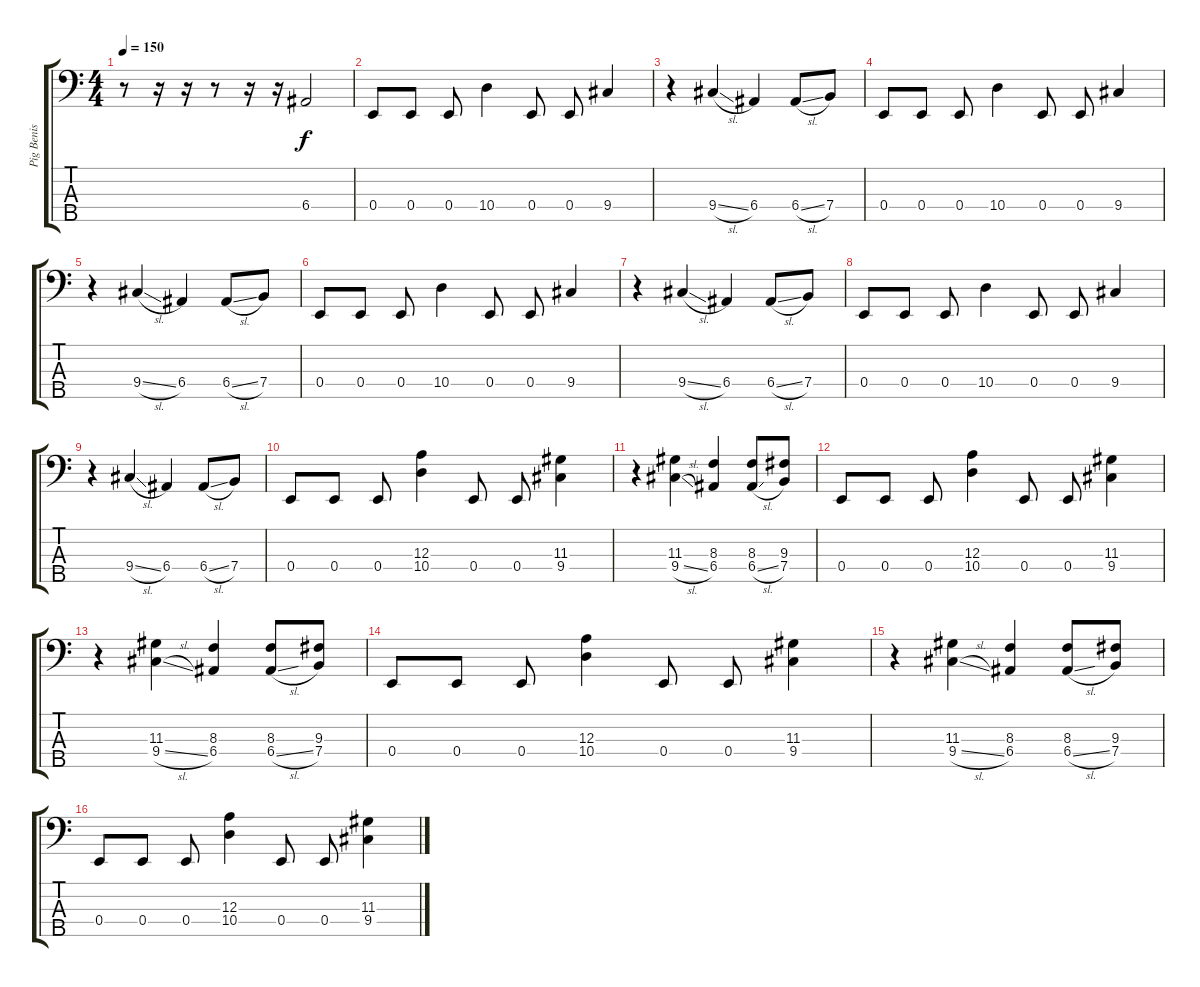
\track ("Pig Benis" "Pig Benis") {instrument electricbasspick}
\staff {score tabs}
\tuning (G2 D2 A1 E1 B0) {hide}
\ts (4 4)
\tempo 150
\clef f4
\ks c
r.8{dy f} r.16 r.16 r.8 r.16 r.16 6.4.2 |
0.4.8 0.4.8 0.4.8 10.4.4 0.4.8 0.4.8 9.4.4 |
r.4 9.4{sl}.4 6.4.4 6.4{sl}.8 7.4.8 |
0.4.8 0.4.8 0.4.8 10.4.4 0.4.8 0.4.8 9.4.4 |
r.4 9.4{sl}.4 6.4.4 6.4{sl}.8 7.4.8 |
0.4.8 0.4.8 0.4.8 10.4.4 0.4.8 0.4.8 9.4.4 |
r.4 9.4{sl}.4 6.4.4 6.4{sl}.8 7.4.8 |
0.4.8 0.4.8 0.4.8 10.4.4 0.4.8 0.4.8 9.4.4 |
r.4 9.4{sl}.4 6.4.4 6.4{sl}.8 7.4.8 |
0.4.8 0.4.8 0.4.8 (12.3 10.4).4 0.4.8 0.4.8 (11.3 9.4).4 |
r.4 (11.3 9.4{sl}).4 (8.3 6.4).4 (8.3 6.4{sl}).8 (9.3 7.4).8 |
0.4.8 0.4.8 0.4.8 (12.3 10.4).4 0.4.8 0.4.8 (11.3 9.4).4 |
r.4 (11.3 9.4{sl}).4 (8.3 6.4).4 (8.3 6.4{sl}).8 (9.3 7.4).8 |
0.4.8 0.4.8 0.4.8 (12.3 10.4).4 0.4.8 0.4.8 (11.3 9.4).4 |
r.4 (11.3 9.4{sl}).4 (8.3 6.4).4 (8.3 6.4{sl}).8 (9.3 7.4).8 |
0.4.8 0.4.8 0.4.8 (12.3 10.4).4 0.4.8 0.4.8 (11.3 9.4).4
